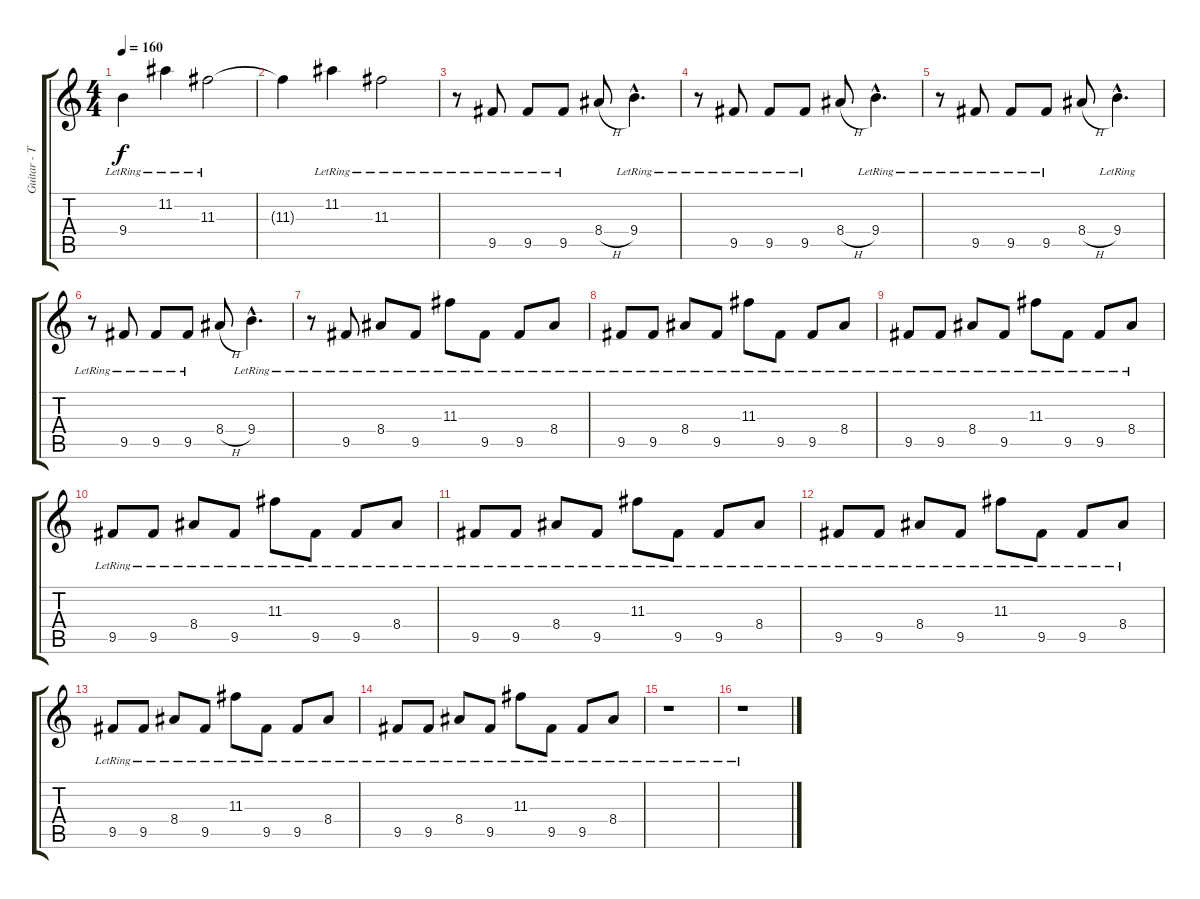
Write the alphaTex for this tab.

\track ("Guitar - Tom Mattew Delonge" "Guitar - T") {instrument overdrivenguitar}
\staff {score tabs}
\tuning (E4 B3 G3 D3 A2 E2) {hide}
\ts (4 4)
\tempo 160
\clef g2
\ks c
9.4{lr}.4{dy f} 11.2{lr}.4 11.3{lr}.2 |
11.3{t}.4 11.2{lr}.4 11.3{lr}.2 |
r.8 9.5{lr}.8 9.5{lr}.8 9.5{lr}.8 8.4{h}.8 9.4{hac lr}.4{d} |
r.8 9.5{lr}.8 9.5{lr}.8 9.5{lr}.8 8.4{h}.8 9.4{hac lr}.4{d} |
r.8 9.5{lr}.8 9.5{lr}.8 9.5{lr}.8 8.4{h}.8 9.4{hac lr}.4{d} |
r.8 9.5{lr}.8 9.5{lr}.8 9.5{lr}.8 8.4{h}.8 9.4{hac lr}.4{d} |
r.8 9.5{lr}.8 8.4{lr}.8 9.5{lr}.8 11.3{lr}.8 9.5{lr}.8 9.5{lr}.8 8.4{lr}.8 |
9.5{lr}.8 9.5{lr}.8 8.4{lr}.8 9.5{lr}.8 11.3{lr}.8 9.5{lr}.8 9.5{lr}.8 8.4{lr}.8 |
9.5{lr}.8 9.5{lr}.8 8.4{lr}.8 9.5{lr}.8 11.3{lr}.8 9.5{lr}.8 9.5{lr}.8 8.4{lr}.8 |
9.5{lr}.8 9.5{lr}.8 8.4{lr}.8 9.5{lr}.8 11.3{lr}.8 9.5{lr}.8 9.5{lr}.8 8.4{lr}.8 |
9.5{lr}.8 9.5{lr}.8 8.4{lr}.8 9.5{lr}.8 11.3{lr}.8 9.5{lr}.8 9.5{lr}.8 8.4{lr}.8 |
9.5{lr}.8 9.5{lr}.8 8.4{lr}.8 9.5{lr}.8 11.3{lr}.8 9.5{lr}.8 9.5{lr}.8 8.4{lr}.8 |
9.5{lr}.8 9.5{lr}.8 8.4{lr}.8 9.5{lr}.8 11.3{lr}.8 9.5{lr}.8 9.5{lr}.8 8.4{lr}.8 |
9.5{lr}.8 9.5{lr}.8 8.4{lr}.8 9.5{lr}.8 11.3{lr}.8 9.5{lr}.8 9.5{lr}.8 8.4{lr}.8 |
r.1 |
r.1
